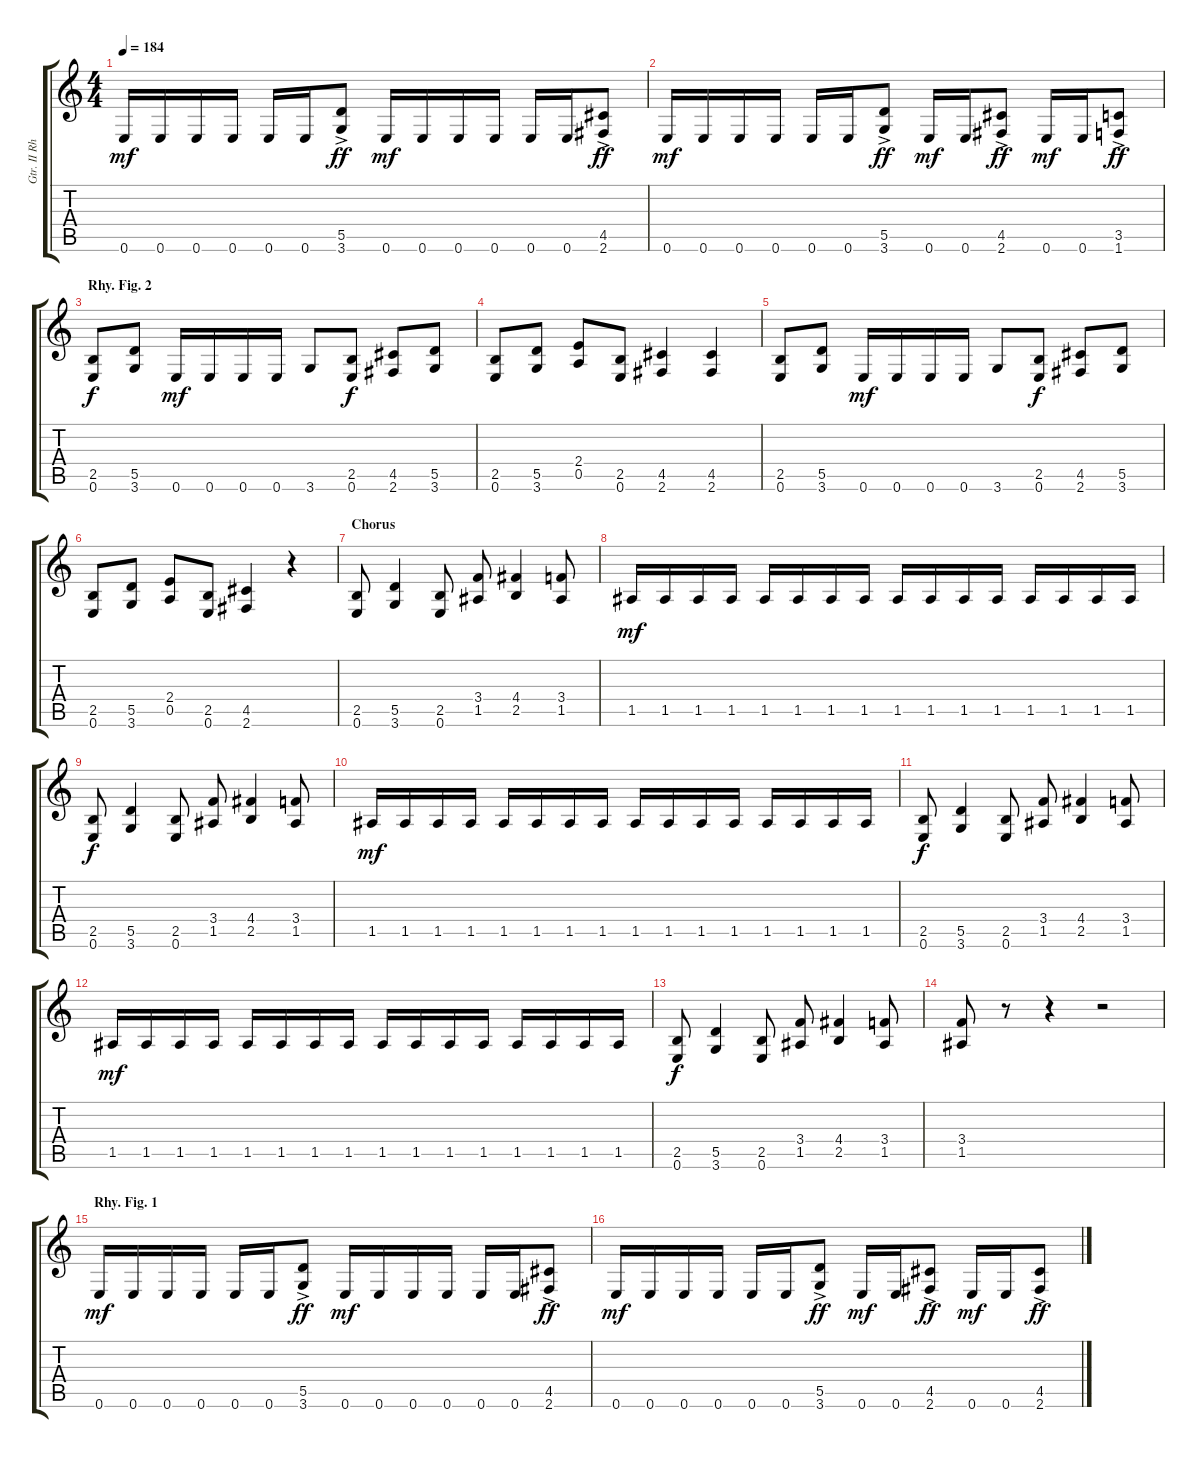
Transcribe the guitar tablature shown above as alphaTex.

\track ("Gtr. II Rhytm" "Gtr. II Rh") {instrument distortionguitar}
\staff {score tabs}
\tuning (E4 B3 G3 D3 A2 E2) {hide}
\ts (4 4)
\tempo 184
\clef g2
\ks c
0.6.16{dy mf} 0.6.16 0.6.16 0.6.16 0.6.16 0.6.16 (5.5{ac} 3.6{ac}).8{dy ff} 0.6.16{dy mf} 0.6.16 0.6.16 0.6.16 0.6.16 0.6.16 (4.5{ac} 2.6{ac}).8{dy ff} |
0.6.16{dy mf} 0.6.16 0.6.16 0.6.16 0.6.16 0.6.16 (5.5{ac} 3.6{ac}).8{dy ff} 0.6.16{dy mf} 0.6.16 (4.5{ac} 2.6{ac}).8{dy ff} 0.6.16{dy mf} 0.6.16 (3.5{ac} 1.6{ac}).8{dy ff} |
\section ("" "Rhy. Fig. 2")
(2.5 0.6).8{dy f} (5.5 3.6).8 0.6.16{dy mf} 0.6.16 0.6.16 0.6.16 3.6.8 (2.5 0.6).8{dy f} (4.5 2.6).8 (5.5 3.6).8 |
(2.5 0.6).8 (5.5 3.6).8 (2.4 0.5).8 (2.5 0.6).8 (4.5 2.6).4 (4.5 2.6).4 |
(2.5 0.6).8 (5.5 3.6).8 0.6.16{dy mf} 0.6.16 0.6.16 0.6.16 3.6.8 (2.5 0.6).8{dy f} (4.5 2.6).8 (5.5 3.6).8 |
(2.5 0.6).8 (5.5 3.6).8 (2.4 0.5).8 (2.5 0.6).8 (4.5 2.6).4 r.4 |
\section ("" "Chorus")
(2.5 0.6).8 (5.5 3.6).4 (2.5 0.6).8 (3.4 1.5).8 (4.4 2.5).4 (3.4 1.5).8 |
1.5.16{dy mf} 1.5.16 1.5.16 1.5.16 1.5.16 1.5.16 1.5.16 1.5.16 1.5.16 1.5.16 1.5.16 1.5.16 1.5.16 1.5.16 1.5.16 1.5.16 |
(2.5 0.6).8{dy f} (5.5 3.6).4 (2.5 0.6).8 (3.4 1.5).8 (4.4 2.5).4 (3.4 1.5).8 |
1.5.16{dy mf} 1.5.16 1.5.16 1.5.16 1.5.16 1.5.16 1.5.16 1.5.16 1.5.16 1.5.16 1.5.16 1.5.16 1.5.16 1.5.16 1.5.16 1.5.16 |
(2.5 0.6).8{dy f} (5.5 3.6).4 (2.5 0.6).8 (3.4 1.5).8 (4.4 2.5).4 (3.4 1.5).8 |
1.5.16{dy mf} 1.5.16 1.5.16 1.5.16 1.5.16 1.5.16 1.5.16 1.5.16 1.5.16 1.5.16 1.5.16 1.5.16 1.5.16 1.5.16 1.5.16 1.5.16 |
(2.5 0.6).8{dy f} (5.5 3.6).4 (2.5 0.6).8 (3.4 1.5).8 (4.4 2.5).4 (3.4 1.5).8 |
(3.4 1.5).8 r.8 r.4 r.2 |
\section ("" "Rhy. Fig. 1")
0.6.16{dy mf} 0.6.16 0.6.16 0.6.16 0.6.16 0.6.16 (5.5{ac} 3.6{ac}).8{dy ff} 0.6.16{dy mf} 0.6.16 0.6.16 0.6.16 0.6.16 0.6.16 (4.5{ac} 2.6{ac}).8{dy ff} |
0.6.16{dy mf} 0.6.16 0.6.16 0.6.16 0.6.16 0.6.16 (5.5{ac} 3.6{ac}).8{dy ff} 0.6.16{dy mf} 0.6.16 (4.5{ac} 2.6{ac}).8{dy ff} 0.6.16{dy mf} 0.6.16 (4.5{ac} 2.6{ac}).8{dy ff}
